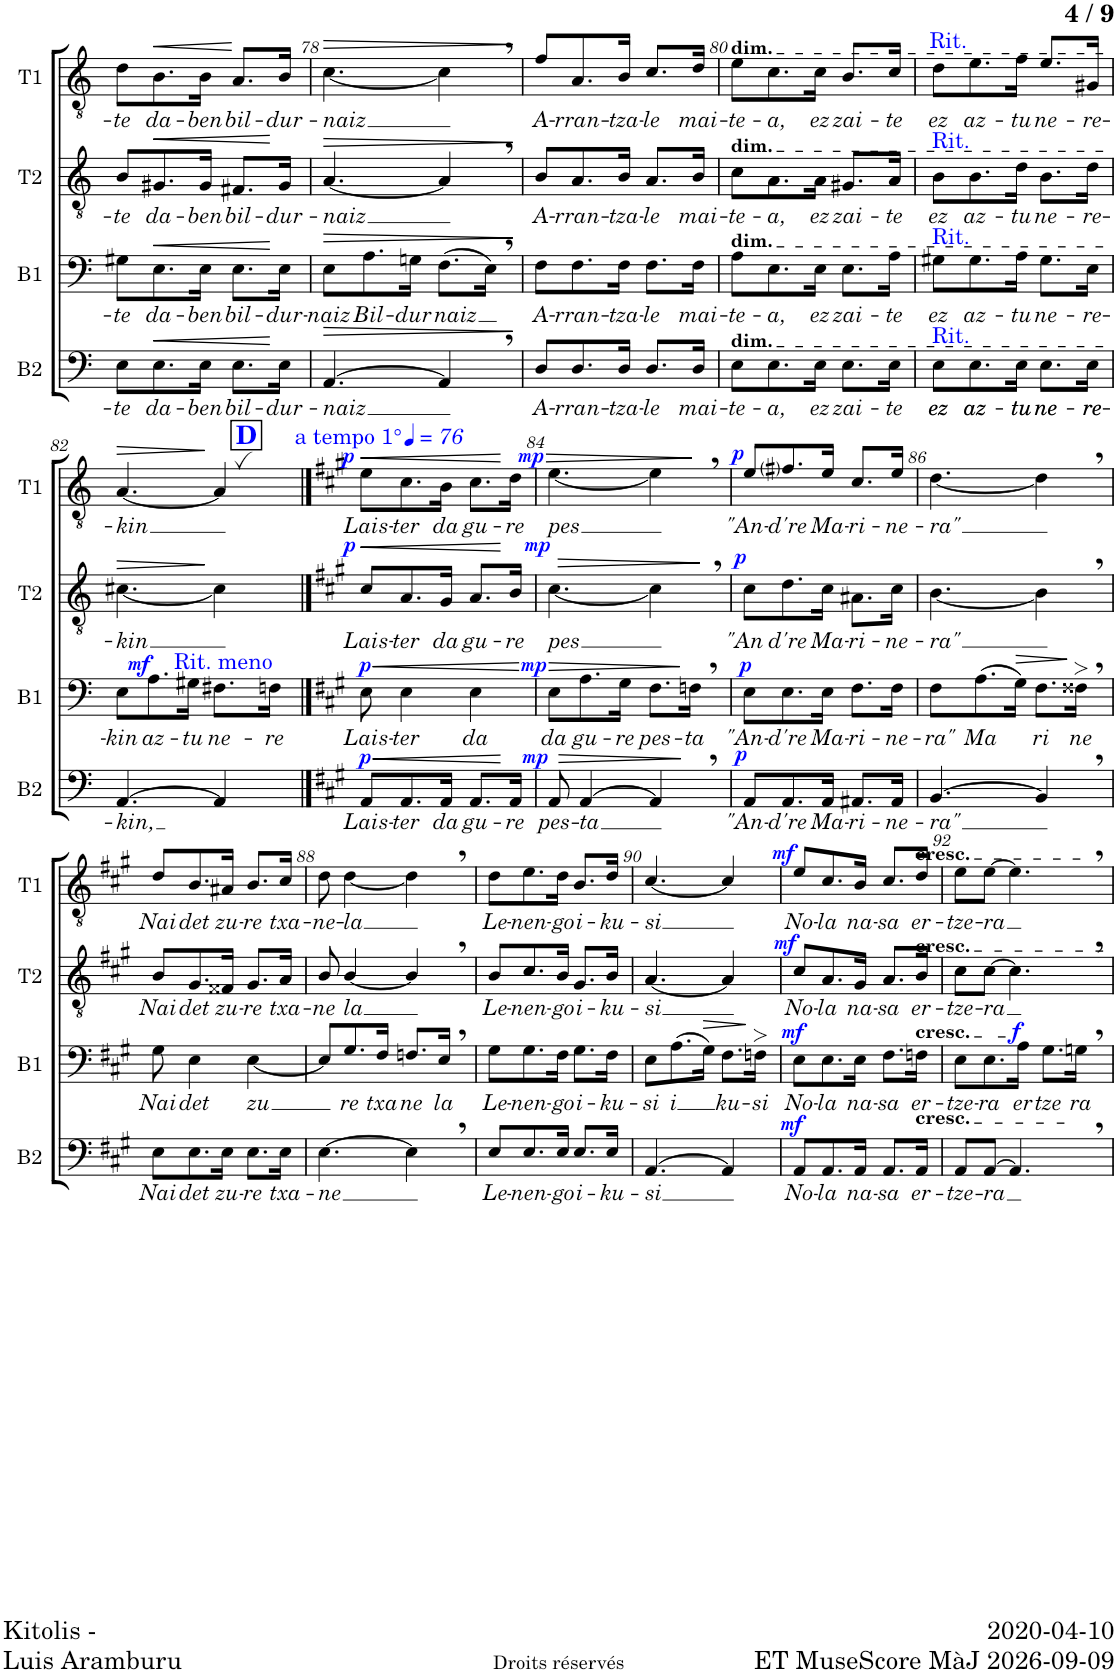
**kern	**text	**dynam	**kern	**text	**dynam	**kern	**text	**dynam	**kern	**text	**dynam	**kern
*part5	*part5	*part5	*part4	*part4	*part4	*part3	*part3	*part3	*part2	*part2	*part2	*part1
*staff5	*staff5	*staff5	*staff4	*staff4	*staff4	*staff3	*staff3	*staff3	*staff2	*staff2	*staff2	*staff1
*I"Basse	*	*	*I"Baryton	*	*	*I"Ténor 2	*	*	*I"Ténor 1	*	*	*I"Solo
*I'B2	*	*	*I'B1	*	*	*I'T2	*	*	*I'T1	*	*	*I'Solo
!!LO:PB:g=z
*clefF4	*	*	*clefF4	*	*	*clefGv2	*	*	*clefGv2	*	*	*clefGv2
*k[]	*	*	*k[]	*	*	*k[]	*	*	*k[]	*	*	*k[]
*M5/8	*	*	*M5/8	*	*	*M5/8	*	*	*M5/8	*	*	*M5/8
=77	=77	=77	=77	=77	=77	=77	=77	=77	=77	=77	=77	=77
!	!LO:LY:b	!	!	!LO:LY:b	!	!	!LO:LY:b	!	!	!LO:LY:b	!	!
8E\L	-te	.	8G#X\L	-te	.	8B/L	-te	.	8d\L	-te	.	8%5r
!	!LO:LY:b	!LO:HP:b	!	!LO:LY:b	!LO:HP:b	!	!LO:LY:b	!LO:HP:b	!	!LO:LY:b	!LO:HP:b	!
8.E\	da-	<	8.E\	da-	<	8.G#X/	da-	<	8.B\	da-	<	.
!	!LO:LY:b	!	!	!LO:LY:b	!	!	!LO:LY:b	!	!	!LO:LY:b	!	!
16E\Jk	-ben	.	16E\Jk	-ben	.	16G#/Jk	-ben	.	16B\Jk	-ben	.	.
!	!LO:LY:b	!	!	!LO:LY:b	!	!	!LO:LY:b	!	!	!LO:LY:b	!	!
8.E\L	bil-	.	8.E\L	bil-	.	8.F#X/L	bil-	.	8.A/L	bil-	[	.
!	!LO:LY:b	!	!	!LO:LY:b	!	!	!LO:LY:b	!	!	!LO:LY:b	!	!
16E\Jk	-dur-	.	16E\Jk	-dur-	.	16G#/Jk	-dur-	.	16B/Jk	-dur-	.	.
=78	=78	=78	=78	=78	=78	=78	=78	=78	=78	=78	=78	=78
!	!LO:LY:b	!LO:HP:b	!	!LO:LY:b	!LO:HP:b	!	!LO:LY:b	!LO:HP:b	!	!LO:LY:b	!LO:HP:b	!
[>4.AA/	-naiz	>	8E\L	-naiz	>	[4.A/	-naiz	>	[<4.c\	-naiz	>	8%5r
!	!	!	!	!LO:LY:b	!	!	!	!	!	!	!	!
.	.	.	8.A\	Bil-	.	.	.	.	.	.	.	.
!	!	!	!	!LO:LY:b	!	!	!	!	!	!	!	!
.	.	.	16Gn\Jk	-dur	.	.	.	.	.	.	.	.
!	!	!	!	!LO:LY:b	!	!	!	!	!	!	!	!
4AA,/]	.	.	(8.F\L	naiz	.	4A,/]	.	.	4c,\]	.	.	.
.	.	.	16E,\Jk)	.	.	.	.	.	.	.	.	.
.	.	[	.	.	[	.	.	[	.	.	]	.
=79	=79	=79	=79	=79	=79	=79	=79	=79	=79	=79	=79	=79
!	!LO:LY:b	!	!	!LO:LY:b	!	!	!LO:LY:b	!	!	!LO:LY:b	!	!
8D/L	A-	.	8F\L	A-	.	8B/L	A-	.	8f/L	A-	.	8%5r
!	!LO:LY:b	!	!	!LO:LY:b	!	!	!LO:LY:b	!	!	!LO:LY:b	!	!
8.D/	-rran-	.	8.F\	-rran-	.	8.A/	-rran-	.	8.A/	-rran-	.	.
!	!LO:LY:b	!	!	!LO:LY:b	!	!	!LO:LY:b	!	!	!LO:LY:b	!	!
16D/Jk	-tza-	.	16F\Jk	-tza-	.	16B/Jk	-tza-	.	16B/Jk	-tza-	.	.
!	!LO:LY:b	!	!	!LO:LY:b	!	!	!LO:LY:b	!	!	!LO:LY:b	!	!
8.D/L	-le	.	8.F\L	-le	.	8.A/L	-le	.	8.c/L	-le	.	.
!	!LO:LY:b	!	!	!LO:LY:b	!	!	!LO:LY:b	!	!	!LO:LY:b	!	!
16D/Jk	mai-	.	16F\Jk	mai-	.	16B/Jk	mai-	.	16d/Jk	mai-	.	.
=80	=80	=80	=80	=80	=80	=80	=80	=80	=80	=80	=80	=80
!	!	!	!	!	!	!	!	!	!LO:TX:a:B:t=dim.	!	!	!
!	!	!	!	!	!	!LO:TX:a:B:t=dim.	!	!	!	!	!	!
!	!	!	!LO:TX:a:B:t=dim.	!	!	!	!	!	!	!	!	!
!LO:TX:a:B:t=dim.	!	!	!	!	!	!	!	!	!	!	!	!
!	!LO:LY:b	!	!	!LO:LY:b	!	!	!LO:LY:b	!	!	!LO:LY:b	!	!
8E\L	-te-	.	8A\L	-te-	.	8c\L	-te-	.	8e\L	-te-	.	8%5r
!	!LO:LY:b	!	!	!LO:LY:b	!	!	!LO:LY:b	!	!	!LO:LY:b	!	!
8.E\	-a,	.	8.E\	-a,	.	8.A\	-a,	.	8.c\	-a,	.	.
!	!LO:LY:b	!	!	!LO:LY:b	!	!	!LO:LY:b	!	!	!LO:LY:b	!	!
16E\Jk	ez	.	16E\Jk	ez	.	16A\Jk	ez	.	16c\Jk	ez	.	.
!	!LO:LY:b	!	!	!LO:LY:b	!	!	!LO:LY:b	!	!	!LO:LY:b	!	!
8.E\L	zai-	.	8.E\L	zai-	.	8.G#X/L	zai-	.	8.B/L	zai-	.	.
!	!LO:LY:b	!	!	!LO:LY:b	!	!	!LO:LY:b	!	!	!LO:LY:b	!	!
16E\Jk	-te	.	16A\Jk	-te	.	16A/Jk	-te	.	16c/Jk	-te	.	.
=81	=81	=81	=81	=81	=81	=81	=81	=81	=81	=81	=81	=81
!	!	!	!	!	!	!	!	!	!LO:TX:a:color=#0000FF:t=Rit.	!	!	!
!	!	!	!	!	!	!LO:TX:a:color=#0000FF:t=Rit.	!	!	!	!	!	!
!	!	!	!LO:TX:a:color=#0000FF:t=Rit.	!	!	!	!	!	!	!	!	!
!LO:TX:a:color=#0000FF:t=Rit.	!	!	!	!	!	!	!	!	!	!	!	!
!	!LO:LY:b	!	!	!LO:LY:b	!	!	!LO:LY:b	!	!	!LO:LY:b	!	!
8E\L	ez	.	8G#X\L	ez	.	8B\L	ez	.	8d\L	ez	.	8%5r
!	!LO:LY:b	!	!	!LO:LY:b	!	!	!LO:LY:b	!	!	!LO:LY:b	!	!
8.E\	az-	.	8.G#\	az-	.	8.B\	az-	.	8.e\	az-	.	.
!	!LO:LY:b	!	!	!LO:LY:b	!	!	!LO:LY:b	!	!	!LO:LY:b	!	!
16E\Jk	-tu	.	16A\Jk	-tu	.	16d\Jk	-tu	.	16f\Jk	-tu	.	.
!	!LO:LY:b	!	!	!LO:LY:b	!	!	!LO:LY:b	!	!	!LO:LY:b	!	!
8.E\L	ne-	.	8.G#\L	ne-	.	8.B\L	ne-	.	8.e/L	ne-	.	.
!	!LO:LY:b	!	!	!LO:LY:b	!	!	!LO:LY:b	!	!	!LO:LY:b	!	!
16E\Jk	-re-	.	16E\Jk	-re-	.	16d\Jk	-re-	.	16G#X/Jk	-re-	.	.
!!LO:LB:g=z
=82	=82	=82	=82	=82	=82	=82	=82	=82	=82	=82	=82	=82
!	!LO:LY:b	!	!	!LO:LY:b	!	!	!LO:LY:b	!LO:HP:b	!	!LO:LY:b	!LO:HP:b	!
[>4.AA/	kin,	.	8E\L	-kin	.	[<4.c#X\	-kin	>	[4.A/	-kin	>	8%5r
!	!	!	!LO:TX:a:color=#0000FF:t=Rit. meno	!	!	!	!	!	!	!	!	!
!	!	!	!	!LO:LY:b	!LO:DY:a	!	!	!	!	!	!	!
.	.	.	8.A\	az-	mf	.	.	.	.	.	.	.
!	!	!	!	!LO:LY:b	!	!	!	!	!	!	!	!
.	.	.	16G#X\Jk	-tu	.	.	.	.	.	.	.	.
!	!	!	!	!LO:LY:b	!	!	!	!	!	!	!	!
4AA/]	.	.	8.F#X\L	ne-	.	4c#\]	.	]	4A,/]	.	]	.
!	!	!	!	!LO:LY:b	!	!	!	!	!	!	!	!
.	.	.	16Fn\Jk	-re	.	.	.	.	.	.	.	.
==83	==83	==83	==83	==83	==83	==83	==83	==83	==83	==83	==83	==83
!!LO:REH:place=s1:a:B:cj:color=#0000FF:fs=14:t=D
*k[f#c#g#]	*	*	*k[f#c#g#]	*	*	*k[f#c#g#]	*	*	*k[f#c#g#]	*	*	*k[f#c#g#]
*	*	*	*	*	*	*	*	*	*	*	*	*MM76
!	!	!	!	!	!	!	!	!	!LO:TX:a:color=#0000FF:t=a tempo 1°	!	!	!
!	!LO:LY:b	!LO:HP:b	!	!LO:LY:b	!LO:HP:b	!	!LO:LY:b	!LO:HP:b	!	!LO:LY:b	!LO:HP:b	!
!	!	!LO:DY:n=1:a	!	!	!LO:DY:n=1:a	!	!	!LO:DY:n=1:a	!	!	!LO:DY:n=1:a	!
8AA/L	Lais-	< p	8E\	Lais-	< p	8c#/L	Lais-	< p	8e\L	Lais-	< p	8%5r
!	!LO:LY:b	!	!	!LO:LY:b	!	!	!LO:LY:b	!	!	!LO:LY:b	!	!
8.AA/	-ter	.	4E\	-ter	.	8.A/	-ter	.	8.c#\	-ter	.	.
!	!LO:LY:b	!	!	!	!	!	!LO:LY:b	!	!	!LO:LY:b	!	!
16AA/Jk	da	.	.	.	.	16G#/Jk	da	.	16B\Jk	da	.	.
!	!LO:LY:b	!	!	!LO:LY:b	!	!	!LO:LY:b	!	!	!LO:LY:b	!	!
8.AA/L	gu-	.	4E\	da	.	8.A/L	gu-	.	8.c#\L	gu-	.	.
!	!LO:LY:b	!LO:DY:n=2:a	!	!	!	!	!LO:LY:b	!LO:DY:n=2:a	!	!LO:LY:b	!LO:DY:n=2:a	!
16AA/Jk	-re	] mp	.	.	.	16B/Jk	-re	] mp	16d\Jk	-re	[ mp	.
.	.	.	.	.	]	.	.	.	.	.	.	.
=84	=84	=84	=84	=84	=84	=84	=84	=84	=84	=84	=84	=84
!	!LO:LY:b	!	!	!LO:LY:b	!LO:HP:b	!	!LO:LY:b	!	!	!LO:LY:b	!	!
!	!	!	!	!	!LO:DY:n=1:a	!	!	!	!	!	!	!
8AA/	pes-	.	8E\L	da	> mp	[<4.c#\	pes	.	[<4.e\	pes	.	8%5r
!	!LO:LY:b	!	!	!LO:LY:b	!	!	!	!	!	!	!	!
[>4AA/	-ta	.	8.A\	gu-	.	.	.	.	.	.	.	.
!	!	!	!	!LO:LY:b	!	!	!	!	!	!	!	!
.	.	.	16G#\Jk	-re	.	.	.	.	.	.	.	.
!	!	!	!	!LO:LY:b	!	!	!	!	!	!	!	!
4AA,/]	.	.	8.F#\L	pes-	.	4c#,\]	.	[	4e,\]	.	.	.
!	!	!	!	!LO:LY:b	!	!	!	!	!	!	!	!
.	.	.	16Fn,\Jk	-ta	[	.	.	.	.	.	.	.
.	.	[	.	.	.	.	.	.	.	.	.	.
=85	=85	=85	=85	=85	=85	=85	=85	=85	=85	=85	=85	=85
!	!LO:LY:b	!LO:DY:a	!	!LO:LY:b	!LO:DY:a	!	!LO:LY:b	!LO:DY:a	!	!LO:LY:b	!LO:DY:a	!
8AA/L	"An-	p	8E\L	"An-	p	8c#\L	"An	p	8e/L	"An-	p	8%5r
!	!LO:LY:b	!	!	!LO:LY:b	!	!	!LO:LY:b	!	!	!LO:LY:b	!	!
8.AA/	-d're	.	8.E\	-d're	.	8.d\	d're	.	8.f#i/	-d're	.	.
!	!LO:LY:b	!	!	!LO:LY:b	!	!	!LO:LY:b	!	!	!LO:LY:b	!	!
16AA/Jk	Ma-	.	16E\Jk	Ma-	.	16c#\Jk	Ma-	.	16e/Jk	Ma-	.	.
!	!LO:LY:b	!	!	!LO:LY:b	!	!	!LO:LY:b	!	!	!LO:LY:b	!	!
8.AA#X/L	-ri-	.	8.F#\L	-ri-	.	8.A#X\L	-ri-	.	8.c#/L	-ri-	.	.
!	!LO:LY:b	!	!	!LO:LY:b	!	!	!LO:LY:b	!	!	!LO:LY:b	!	!
16AA#/Jk	-ne-	.	16F#\Jk	-ne-	.	16c#\Jk	-ne-	.	16e/Jk	-ne-	.	.
=86	=86	=86	=86	=86	=86	=86	=86	=86	=86	=86	=86	=86
!	!LO:LY:b	!	!	!LO:LY:b	!	!	!LO:LY:b	!	!	!LO:LY:b	!	!
[>4.BB/	-ra"	.	8F#\L	-ra"	.	[<4.B\	-ra"	.	[<4.d\	-ra"	.	8%5r
!	!	!	!	!LO:LY:b	!	!	!	!	!	!	!	!
.	.	.	(8.A\	Ma	.	.	.	.	.	.	.	.
!	!	!	!	!	!LO:HP:b	!	!	!	!	!	!	!
.	.	.	16G#\Jk)	.	>	.	.	.	.	.	.	.
!	!	!	!	!LO:LY:b	!	!	!	!	!	!	!	!
4BB,/]	.	.	8.F#\L	ri	.	4B,\]	.	.	4d,\]	.	.	.
!	!	!	!	!LO:LY:b	!	!	!	!	!	!	!	!
.	.	.	16F##X,>\Jk	ne	]	.	.	.	.	.	.	.
!!LO:LB:g=z
=87	=87	=87	=87	=87	=87	=87	=87	=87	=87	=87	=87	=87
!	!LO:LY:b	!	!	!LO:LY:b	!	!	!LO:LY:b	!	!	!LO:LY:b	!	!
8E\L	Nai	.	8G#\	Nai	.	8B/L	Nai	.	8d/L	Nai	.	8%5r
!	!LO:LY:b	!	!	!LO:LY:b	!	!	!LO:LY:b	!	!	!LO:LY:b	!	!
8.E\	det	.	4E\	det	.	8.G#/	det	.	8.B/	det	.	.
!	!LO:LY:b	!	!	!	!	!	!LO:LY:b	!	!	!LO:LY:b	!	!
16E\Jk	zu-	.	.	.	.	16F##X/Jk	zu-	.	16A#X/Jk	zu-	.	.
!	!LO:LY:b	!	!	!LO:LY:b	!	!	!LO:LY:b	!	!	!LO:LY:b	!	!
8.E\L	-re	.	[<4E\	-zu	.	8.G#/L	-re	.	8.B/L	-re	.	.
!	!LO:LY:b	!	!	!	!	!	!LO:LY:b	!	!	!LO:LY:b	!	!
16E\Jk	txa-	.	.	.	.	16A/Jk	txa-	.	16c#/Jk	txa-	.	.
=88	=88	=88	=88	=88	=88	=88	=88	=88	=88	=88	=88	=88
!	!LO:LY:b	!	!	!	!	!	!LO:LY:b	!	!	!LO:LY:b	!	!
[4.E\	ne	.	8E/L]	.	.	8B/	ne	.	8d\	-ne-	.	8%5r
!	!	!	!	!LO:LY:b	!	!	!LO:LY:b	!	!	!LO:LY:b	!	!
.	.	.	8.G#/	re	.	[<4B/	-la	.	[<4d\	-la	.	.
!	!	!	!	!LO:LY:b	!	!	!	!	!	!	!	!
.	.	.	16F#/Jk	txa	.	.	.	.	.	.	.	.
!	!	!	!	!LO:LY:b	!	!	!	!	!	!	!	!
4E,\]	.	.	8.Fn/L	ne	.	4B,/]	.	.	4d,\]	.	.	.
!	!	!	!	!LO:LY:b	!	!	!	!	!	!	!	!
.	.	.	16E,/Jk	la	.	.	.	.	.	.	.	.
=89	=89	=89	=89	=89	=89	=89	=89	=89	=89	=89	=89	=89
!	!LO:LY:b	!	!	!LO:LY:b	!	!	!LO:LY:b	!	!	!LO:LY:b	!	!
8E/L	Le-	.	8G#\L	Le-	.	8B/L	Le-	.	8d\L	Le-	.	8%5r
!	!LO:LY:b	!	!	!LO:LY:b	!	!	!LO:LY:b	!	!	!LO:LY:b	!	!
8.E/	-nen-	.	8.G#\	-nen-	.	8.c#/	-nen-	.	8.e\	-nen-	.	.
!	!LO:LY:b	!	!	!LO:LY:b	!	!	!LO:LY:b	!	!	!LO:LY:b	!	!
16E/Jk	-go	.	16F#\Jk	-go	.	16B/Jk	-go	.	16d\Jk	-go	.	.
!	!LO:LY:b	!	!	!LO:LY:b	!	!	!LO:LY:b	!	!	!LO:LY:b	!	!
8.E/L	i-	.	8.G#\L	i-	.	8.G#/L	i-	.	8.B/L	i-	.	.
!	!LO:LY:b	!	!	!LO:LY:b	!	!	!LO:LY:b	!	!	!LO:LY:b	!	!
16E/Jk	-ku-	.	16F#\Jk	-ku-	.	16B/Jk	-ku-	.	16d/Jk	-ku-	.	.
=90	=90	=90	=90	=90	=90	=90	=90	=90	=90	=90	=90	=90
!	!LO:LY:b	!	!	!LO:LY:b	!	!	!LO:LY:b	!	!	!LO:LY:b	!	!
[>4.AA/	-si	.	8E\L	-si	.	[4.A/	-si	.	[<4.c#/	-si	.	8%5r
!	!	!	!	!LO:LY:b	!	!	!	!	!	!	!	!
.	.	.	(8.A\	i	.	.	.	.	.	.	.	.
.	.	.	16G#\Jk)	.	.	.	.	.	.	.	.	.
!	!	!	!	!LO:LY:b	!	!	!	!	!	!	!	!
4AA/]	.	.	8.F#\L	ku-	.	4A/]	.	.	4c#/]	.	.	.
!	!	!	!	!LO:LY:b	!	!	!	!	!	!	!	!
.	.	.	16Fn>\Jk	-si	]	.	.	.	.	.	.	.
=91	=91	=91	=91	=91	=91	=91	=91	=91	=91	=91	=91	=91
!	!LO:LY:b	!LO:DY:a	!	!LO:LY:b	!LO:DY:a	!	!LO:LY:b	!LO:DY:a	!	!LO:LY:b	!LO:DY:a	!
8AA/L	No-	mf	8E\L	No-	mf	8c#/L	No-	mf	8e/L	No-	mf	8%5r
!	!LO:LY:b	!	!	!LO:LY:b	!	!	!LO:LY:b	!	!	!LO:LY:b	!	!
8.AA/	-la	.	8.E\	-la	.	8.A/	-la	.	8.c#/	-la	.	.
!	!LO:LY:b	!	!	!LO:LY:b	!	!	!LO:LY:b	!	!	!LO:LY:b	!	!
16AA/Jk	na-	.	16E\Jk	na-	.	16G#/Jk	na-	.	16B/Jk	na-	.	.
!	!LO:LY:b	!	!	!LO:LY:b	!	!	!LO:LY:b	!	!	!LO:LY:b	!	!
8.AA/L	-sa	.	8.F#\L	-sa	.	8.A/L	-sa	.	8.c#/L	-sa	.	.
!	!	!	!	!	!	!	!	!	!LO:TX:a:B:t=cresc.	!	!	!
!	!	!	!	!	!	!LO:TX:a:B:t=cresc.	!	!	!	!	!	!
!	!	!	!LO:TX:a:B:t=cresc.	!	!	!	!	!	!	!	!	!
!LO:TX:a:B:t=cresc.	!	!	!	!	!	!	!	!	!	!	!	!
!	!LO:LY:b	!	!	!LO:LY:b	!	!	!LO:LY:b	!	!	!LO:LY:b	!	!
16AA/Jk	er-	.	16Fn\Jk	er-	.	16B/Jk	er-	.	16d/Jk	er-	.	.
=92	=92	=92	=92	=92	=92	=92	=92	=92	=92	=92	=92	=92
!	!LO:LY:b	!	!	!LO:LY:b	!	!	!LO:LY:b	!	!	!LO:LY:b	!	!
8AA/L	-tze-	.	8E\L	-tze-	.	8c#\L	-tze-	.	8e\L	-tze-	.	8%5r
!	!LO:LY:b	!	!	!LO:LY:b	!	!	!LO:LY:b	!	!	!LO:LY:b	!	!
[>8AA/J	-ra	.	8.E\	-ra	.	[8c#\J	-ra	.	[8e\J	-ra	.	.
4.AA,/]	.	.	.	.	.	4.c#,\]	.	.	4.e,\]	.	.	.
!	!	!	!	!LO:LY:b	!LO:DY:a	!	!	!	!	!	!	!
.	.	.	16A\Jk	er	f	.	.	.	.	.	.	.
!	!	!	!	!LO:LY:b	!	!	!	!	!	!	!	!
.	.	.	8.G#\L	tze	.	.	.	.	.	.	.	.
!	!	!	!	!LO:LY:b	!	!	!	!	!	!	!	!
.	.	.	16Gn,\Jk	ra	.	.	.	.	.	.	.	.
=	=	=	=	=	=	=	=	=	=	=	=	=
*-	*-	*-	*-	*-	*-	*-	*-	*-	*-	*-	*-	*-
